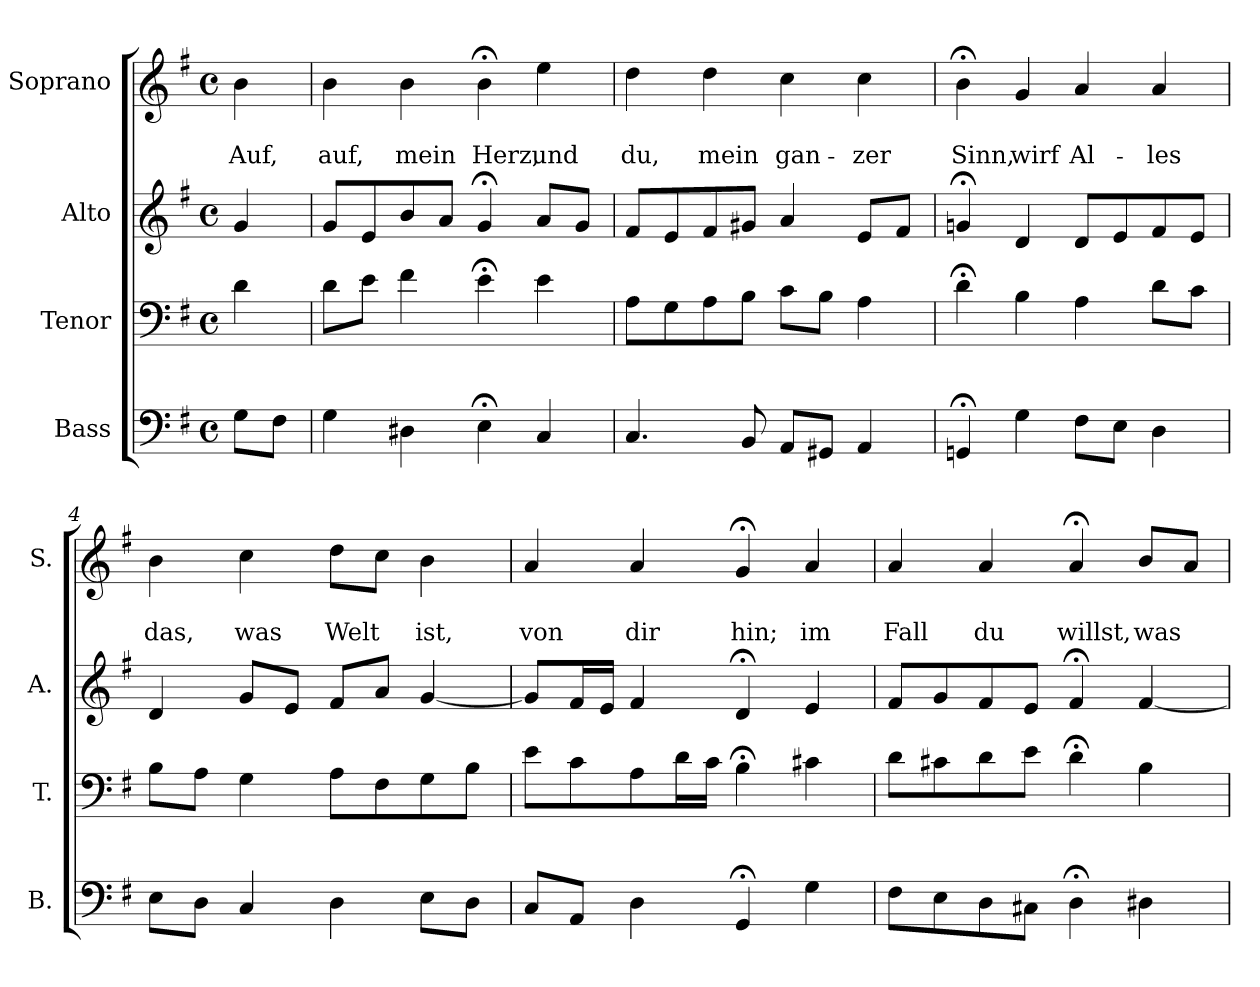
**kern	**kern	**kern	**kern	**text	**text
*part4	*part3	*part2	*part1	*part1	*part1
*staff4	*staff3	*staff2	*staff1	*staff1	*staff1
*I"Bass	*I"Tenor	*I"Alto	*I"Soprano	*	*
*I'B.	*I'T.	*I'A.	*I'S.	*	*
*clefF4	*clefF4	*clefG2	*clefG2	*	*
*k[f#]	*k[f#]	*k[f#]	*k[f#]	*	*
*G:	*G:	*G:	*G:	*	*
*M4/4	*M4/4	*M4/4	*M4/4	*	*
*met(c)	*met(c)	*met(c)	*met(c)	*	*
=	=	=	=	=	=
8G\L	4d\	4g/	4b\	.	Auf,
8F#\J	.	.	.	.	.
=1	=1	=1	=1	=1	=1
4G\	8d\L	8g/L	4b\	.	auf,
.	8e\J	8e/	.	.	.
4D#X\	4f#\	8b/	4b\	.	mein
.	.	8a/J	.	.	.
4E;<\	4e;<\	4g;</	4b;<\	.	Herz,
4C/	4e\	8a/L	4ee\	.	und
.	.	8g/J	.	.	.
=2	=2	=2	=2	=2	=2
4.C/	8A\L	8f#/L	4dd\	.	du,
.	8G\	8e/	.	.	.
.	8A\	8f#/	4dd\	.	mein
8BB/	8B\J	8g#X/J	.	.	.
8AA/L	8c\L	4a/	4cc\	.	gan-
8GG#X/J	8B\J	.	.	.	.
4AA/	4A\	8e/L	4cc\	.	-zer
.	.	8f#/J	.	.	.
=3	=3	=3	=3	=3	=3
4GGn;</	4d;<\	4gn;</	4b;<\	.	Sinn,
4G\	4B\	4d/	4g/	.	wirf
8F#\L	4A\	8d/L	4a/	.	Al-
8E\J	.	8e/	.	.	.
4D\	8d\L	8f#/	4a/	.	-les
.	8c\J	8e/J	.	.	.
=4	=4	=4	=4	=4	=4
8E\L	8B\L	4d/	4b\	.	das,
8D\J	8A\J	.	.	.	.
4C/	4G\	8g/L	4cc\	.	was
.	.	8e/J	.	.	.
4D\	8A\L	8f#/L	8dd\L	.	Welt
.	8F#\	8a/J	8cc\J	.	.
8E\L	8G\	[4g/	4b\	.	ist,
8D\J	8B\J	.	.	.	.
!!LO:LB:g=z
=5	=5	=5	=5	=5	=5
8C/L	8e\L	8g/L]	4a/	.	von
8AA/J	8c\	16f#/L	.	.	.
.	.	16e/JJ	.	.	.
4D\	8A\	4f#/	4a/	.	dir
.	16d\L	.	.	.	.
.	16c\JJ	.	.	.	.
4GG;</	4B;<\	4d;</	4g;</	.	hin;
4G\	4c#X\	4e/	4a/	.	im
=6	=6	=6	=6	=6	=6
8F#\L	8d\L	8f#/L	4a/	.	Fall
8E\	8c#X\	8g/	.	.	.
8D\	8d\	8f#/	4a/	.	du
8C#X\J	8e\J	8e/J	.	.	.
4D;<\	4d;<\	4f#;</	4a;</	.	willst,
4D#X\	4B\	[4f#/	8b/L	.	was
.	.	.	8a/J	.	.
=	=	=	=	=	=
*-	*-	*-	*-	*-	*-
